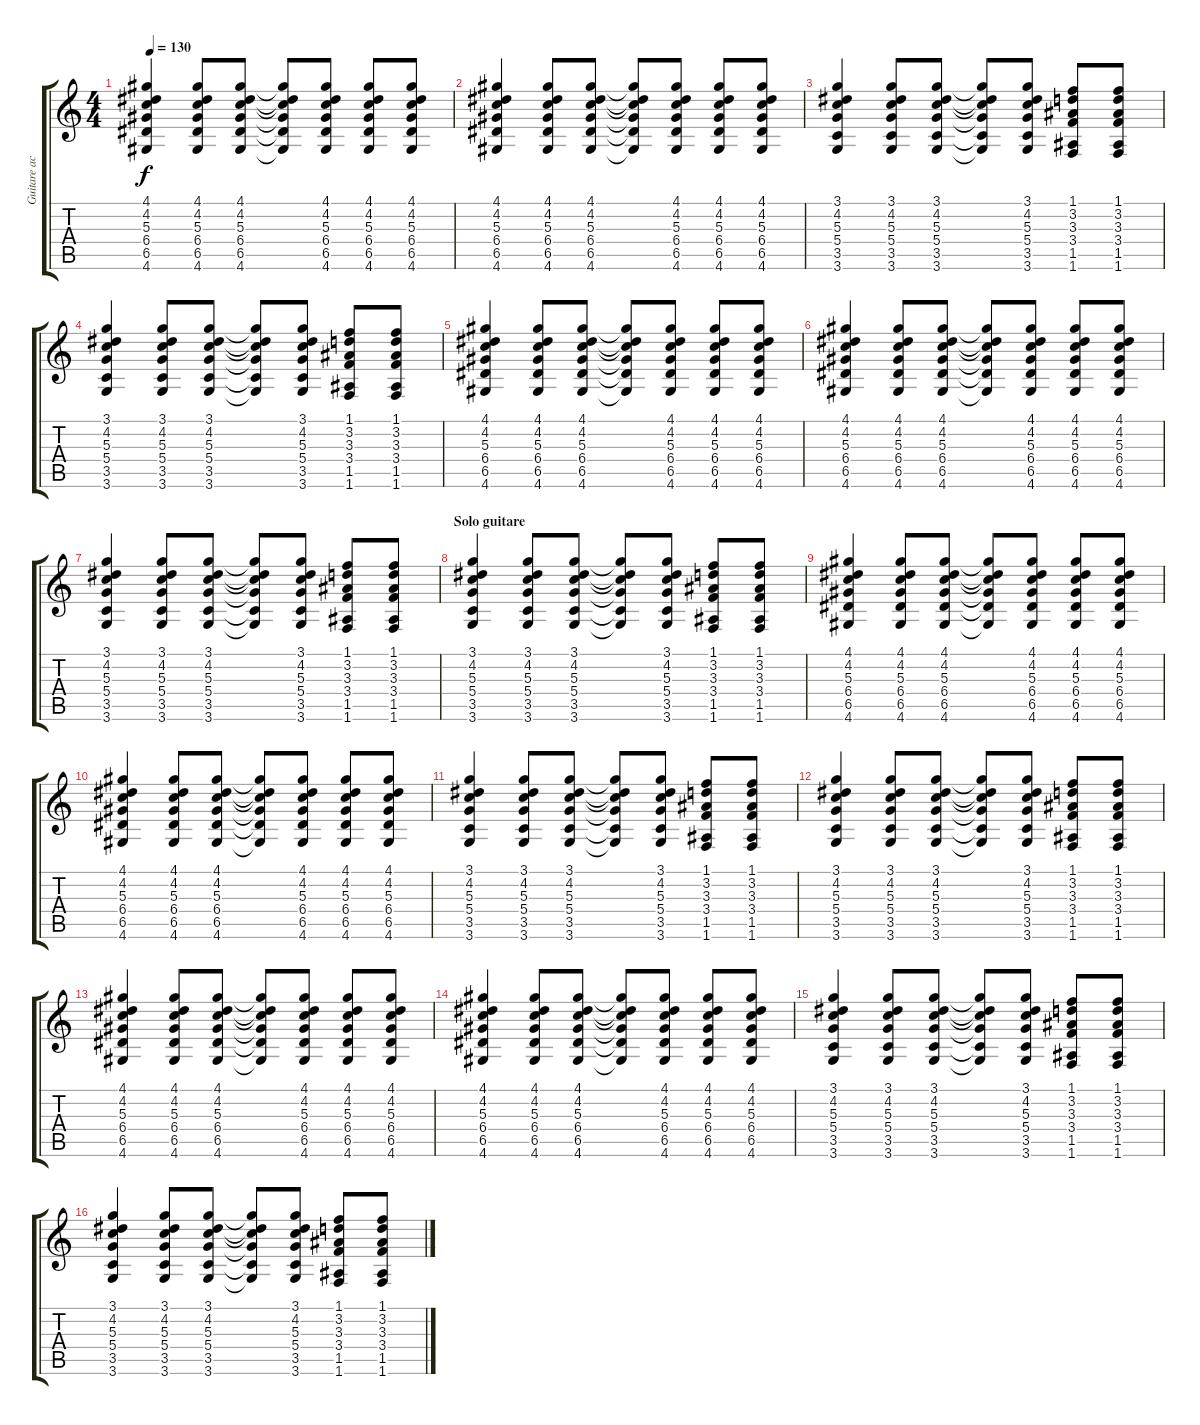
\track ("Guitare accoust" "Guitare ac") {instrument acousticguitarsteel}
\staff {score tabs}
\tuning (E4 B3 G3 D3 A2 E2) {hide}
\ts (4 4)
\tempo 130
\clef g2
\ks c
(4.1 4.2 5.3 6.4 6.5 4.6).4{dy f} (4.1 4.2 5.3 6.4 6.5 4.6).8 (4.1 4.2 5.3 6.4 6.5 4.6).8 (4.1{t} 4.2{t} 5.3{t} 6.4{t} 6.5{t} 4.6{t}).8 (4.1 4.2 5.3 6.4 6.5 4.6).8 (4.1 4.2 5.3 6.4 6.5 4.6).8 (4.1 4.2 5.3 6.4 6.5 4.6).8 |
(4.1 4.2 5.3 6.4 6.5 4.6).4 (4.1 4.2 5.3 6.4 6.5 4.6).8 (4.1 4.2 5.3 6.4 6.5 4.6).8 (4.1{t} 4.2{t} 5.3{t} 6.4{t} 6.5{t} 4.6{t}).8 (4.1 4.2 5.3 6.4 6.5 4.6).8 (4.1 4.2 5.3 6.4 6.5 4.6).8 (4.1 4.2 5.3 6.4 6.5 4.6).8 |
(3.1 4.2 5.3 5.4 3.5 3.6).4 (3.1 4.2 5.3 5.4 3.5 3.6).8 (3.1 4.2 5.3 5.4 3.5 3.6).8 (3.1{t} 4.2{t} 5.3{t} 5.4{t} 3.5{t} 3.6{t}).8 (3.1 4.2 5.3 5.4 3.5 3.6).8 (1.1 3.2 3.3 3.4 1.5 1.6).8 (1.1 3.2 3.3 3.4 1.5 1.6).8 |
(3.1 4.2 5.3 5.4 3.5 3.6).4 (3.1 4.2 5.3 5.4 3.5 3.6).8 (3.1 4.2 5.3 5.4 3.5 3.6).8 (3.1{t} 4.2{t} 5.3{t} 5.4{t} 3.5{t} 3.6{t}).8 (3.1 4.2 5.3 5.4 3.5 3.6).8 (1.1 3.2 3.3 3.4 1.5 1.6).8 (1.1 3.2 3.3 3.4 1.5 1.6).8 |
(4.1 4.2 5.3 6.4 6.5 4.6).4 (4.1 4.2 5.3 6.4 6.5 4.6).8 (4.1 4.2 5.3 6.4 6.5 4.6).8 (4.1{t} 4.2{t} 5.3{t} 6.4{t} 6.5{t} 4.6{t}).8 (4.1 4.2 5.3 6.4 6.5 4.6).8 (4.1 4.2 5.3 6.4 6.5 4.6).8 (4.1 4.2 5.3 6.4 6.5 4.6).8 |
(4.1 4.2 5.3 6.4 6.5 4.6).4 (4.1 4.2 5.3 6.4 6.5 4.6).8 (4.1 4.2 5.3 6.4 6.5 4.6).8 (4.1{t} 4.2{t} 5.3{t} 6.4{t} 6.5{t} 4.6{t}).8 (4.1 4.2 5.3 6.4 6.5 4.6).8 (4.1 4.2 5.3 6.4 6.5 4.6).8 (4.1 4.2 5.3 6.4 6.5 4.6).8 |
(3.1 4.2 5.3 5.4 3.5 3.6).4 (3.1 4.2 5.3 5.4 3.5 3.6).8 (3.1 4.2 5.3 5.4 3.5 3.6).8 (3.1{t} 4.2{t} 5.3{t} 5.4{t} 3.5{t} 3.6{t}).8 (3.1 4.2 5.3 5.4 3.5 3.6).8 (1.1 3.2 3.3 3.4 1.5 1.6).8 (1.1 3.2 3.3 3.4 1.5 1.6).8 |
\section ("" "Solo guitare")
(3.1 4.2 5.3 5.4 3.5 3.6).4 (3.1 4.2 5.3 5.4 3.5 3.6).8 (3.1 4.2 5.3 5.4 3.5 3.6).8 (3.1{t} 4.2{t} 5.3{t} 5.4{t} 3.5{t} 3.6{t}).8 (3.1 4.2 5.3 5.4 3.5 3.6).8 (1.1 3.2 3.3 3.4 1.5 1.6).8 (1.1 3.2 3.3 3.4 1.5 1.6).8 |
(4.1 4.2 5.3 6.4 6.5 4.6).4 (4.1 4.2 5.3 6.4 6.5 4.6).8 (4.1 4.2 5.3 6.4 6.5 4.6).8 (4.1{t} 4.2{t} 5.3{t} 6.4{t} 6.5{t} 4.6{t}).8 (4.1 4.2 5.3 6.4 6.5 4.6).8 (4.1 4.2 5.3 6.4 6.5 4.6).8 (4.1 4.2 5.3 6.4 6.5 4.6).8 |
(4.1 4.2 5.3 6.4 6.5 4.6).4 (4.1 4.2 5.3 6.4 6.5 4.6).8 (4.1 4.2 5.3 6.4 6.5 4.6).8 (4.1{t} 4.2{t} 5.3{t} 6.4{t} 6.5{t} 4.6{t}).8 (4.1 4.2 5.3 6.4 6.5 4.6).8 (4.1 4.2 5.3 6.4 6.5 4.6).8 (4.1 4.2 5.3 6.4 6.5 4.6).8 |
(3.1 4.2 5.3 5.4 3.5 3.6).4 (3.1 4.2 5.3 5.4 3.5 3.6).8 (3.1 4.2 5.3 5.4 3.5 3.6).8 (3.1{t} 4.2{t} 5.3{t} 5.4{t} 3.5{t} 3.6{t}).8 (3.1 4.2 5.3 5.4 3.5 3.6).8 (1.1 3.2 3.3 3.4 1.5 1.6).8 (1.1 3.2 3.3 3.4 1.5 1.6).8 |
(3.1 4.2 5.3 5.4 3.5 3.6).4 (3.1 4.2 5.3 5.4 3.5 3.6).8 (3.1 4.2 5.3 5.4 3.5 3.6).8 (3.1{t} 4.2{t} 5.3{t} 5.4{t} 3.5{t} 3.6{t}).8 (3.1 4.2 5.3 5.4 3.5 3.6).8 (1.1 3.2 3.3 3.4 1.5 1.6).8 (1.1 3.2 3.3 3.4 1.5 1.6).8 |
(4.1 4.2 5.3 6.4 6.5 4.6).4 (4.1 4.2 5.3 6.4 6.5 4.6).8 (4.1 4.2 5.3 6.4 6.5 4.6).8 (4.1{t} 4.2{t} 5.3{t} 6.4{t} 6.5{t} 4.6{t}).8 (4.1 4.2 5.3 6.4 6.5 4.6).8 (4.1 4.2 5.3 6.4 6.5 4.6).8 (4.1 4.2 5.3 6.4 6.5 4.6).8 |
(4.1 4.2 5.3 6.4 6.5 4.6).4 (4.1 4.2 5.3 6.4 6.5 4.6).8 (4.1 4.2 5.3 6.4 6.5 4.6).8 (4.1{t} 4.2{t} 5.3{t} 6.4{t} 6.5{t} 4.6{t}).8 (4.1 4.2 5.3 6.4 6.5 4.6).8 (4.1 4.2 5.3 6.4 6.5 4.6).8 (4.1 4.2 5.3 6.4 6.5 4.6).8 |
(3.1 4.2 5.3 5.4 3.5 3.6).4 (3.1 4.2 5.3 5.4 3.5 3.6).8 (3.1 4.2 5.3 5.4 3.5 3.6).8 (3.1{t} 4.2{t} 5.3{t} 5.4{t} 3.5{t} 3.6{t}).8 (3.1 4.2 5.3 5.4 3.5 3.6).8 (1.1 3.2 3.3 3.4 1.5 1.6).8 (1.1 3.2 3.3 3.4 1.5 1.6).8 |
(3.1 4.2 5.3 5.4 3.5 3.6).4 (3.1 4.2 5.3 5.4 3.5 3.6).8 (3.1 4.2 5.3 5.4 3.5 3.6).8 (3.1{t} 4.2{t} 5.3{t} 5.4{t} 3.5{t} 3.6{t}).8 (3.1 4.2 5.3 5.4 3.5 3.6).8 (1.1 3.2 3.3 3.4 1.5 1.6).8 (1.1 3.2 3.3 3.4 1.5 1.6).8
